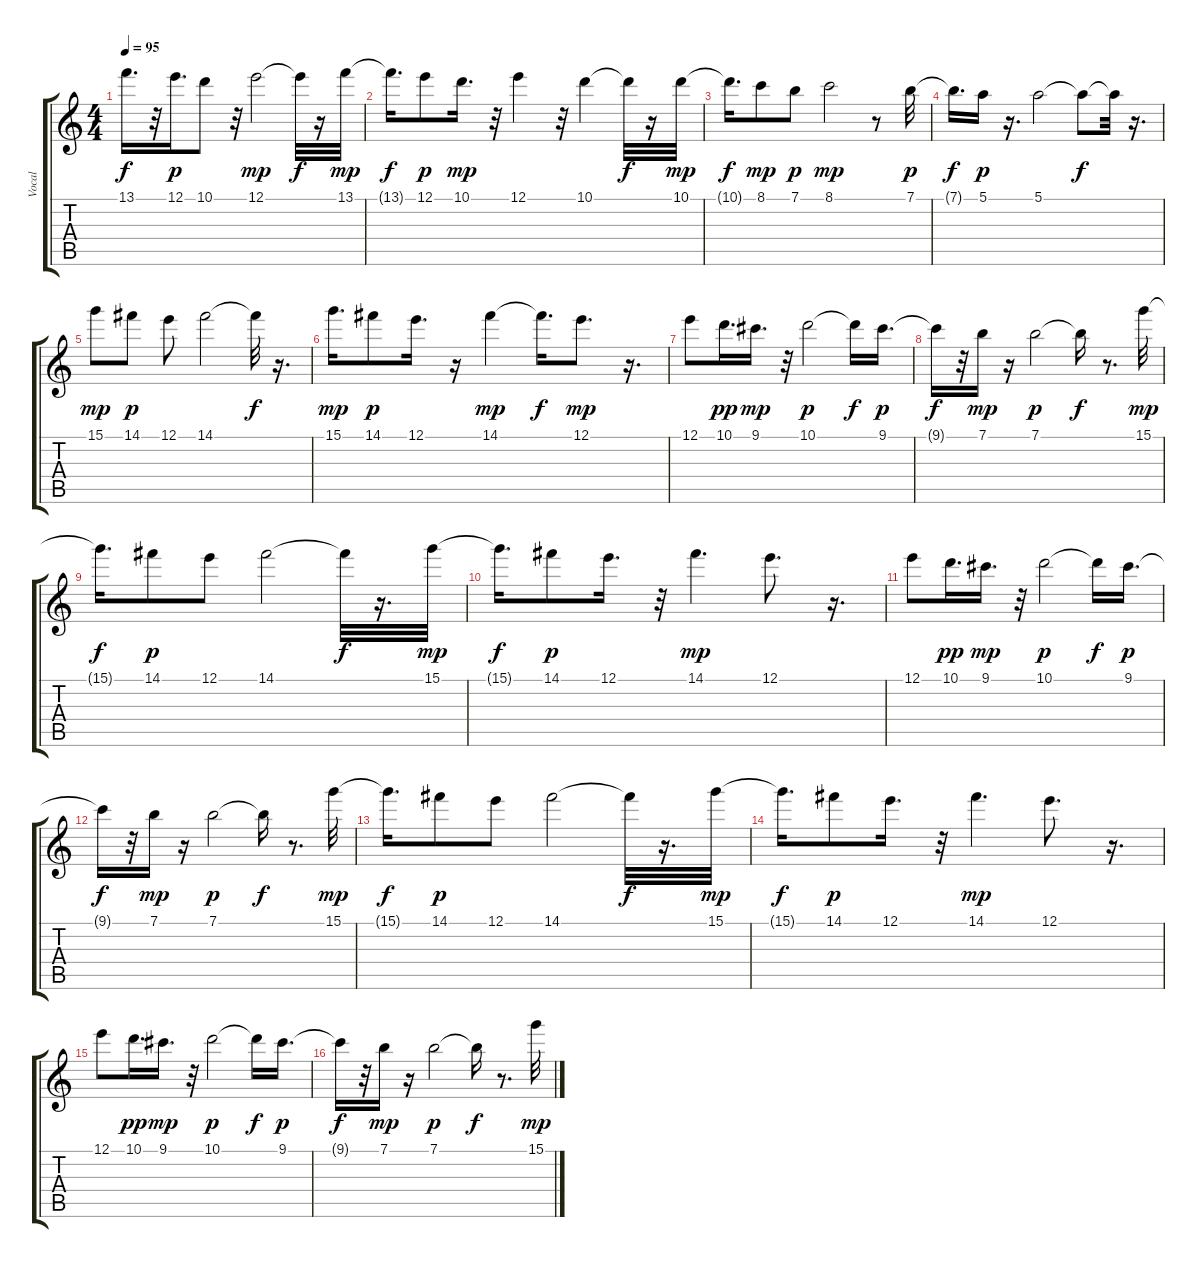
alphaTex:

\track ("Vocal" "Vocal") {instrument electricbasspick}
\staff {score tabs}
\tuning (E4 B3 G3 D3 A2 E2) {hide}
\ts (4 4)
\tempo 95
\clef g2
\ks c
13.1{t}.16{d dy f} r.32 12.1.16{d dy p} 10.1.8 r.32 12.1.2{dy mp} 12.1{t}.32{dy f} r.16 13.1.32{dy mp} |
13.1{t}.16{d dy f} 12.1.8{dy p} 10.1.16{d dy mp} r.32 12.1.4 r.32 10.1.4 10.1{t}.32{dy f} r.16 10.1.32{dy mp} |
10.1{t}.16{d dy f} 8.1.8{dy mp} 7.1.8{dy p} 8.1.2{dy mp} r.8 7.1.32{dy p} |
7.1{t}.16{d dy f} 5.1.16{dy p} r.16{d} 5.1.2 5.1{t}.8{dy f} 5.1{t}.32 r.16{d} |
15.1.8{dy mp} 14.1.8{dy p} 12.1.8 14.1.2 14.1{t}.32{dy f} r.16{d} |
15.1.16{d dy mp} 14.1.8{dy p} 12.1.16{d} r.16 14.1.4{dy mp} 14.1{t}.16{d dy f} 12.1.8{d dy mp} r.16{d} |
12.1.8 10.1.16{d dy pp} 9.1.16{d dy mp} r.32 10.1.2{dy p} 10.1{t}.16{dy f} 9.1.16{d dy p} |
9.1{t}.16{dy f} r.32 7.1.16{dy mp} r.16 7.1.2{dy p} 7.1{t}.16{dy f} r.8{d} 15.1.32{dy mp} |
15.1{t}.16{d dy f} 14.1.8{dy p} 12.1.8 14.1.2 14.1{t}.32{dy f} r.16{d} 15.1.32{dy mp} |
15.1{t}.16{d dy f} 14.1.8{dy p} 12.1.16{d} r.32 14.1.4{d dy mp} 12.1.8{d} r.16{d} |
12.1.8 10.1.16{d dy pp} 9.1.16{d dy mp} r.32 10.1.2{dy p} 10.1{t}.16{dy f} 9.1.16{d dy p} |
9.1{t}.16{dy f} r.32 7.1.16{dy mp} r.16 7.1.2{dy p} 7.1{t}.16{dy f} r.8{d} 15.1.32{dy mp} |
15.1{t}.16{d dy f} 14.1.8{dy p} 12.1.8 14.1.2 14.1{t}.32{dy f} r.16{d} 15.1.32{dy mp} |
15.1{t}.16{d dy f} 14.1.8{dy p} 12.1.16{d} r.32 14.1.4{d dy mp} 12.1.8{d} r.16{d} |
12.1.8 10.1.16{d dy pp} 9.1.16{d dy mp} r.32 10.1.2{dy p} 10.1{t}.16{dy f} 9.1.16{d dy p} |
9.1{t}.16{dy f} r.32 7.1.16{dy mp} r.16 7.1.2{dy p} 7.1{t}.16{dy f} r.8{d} 15.1.32{dy mp}
